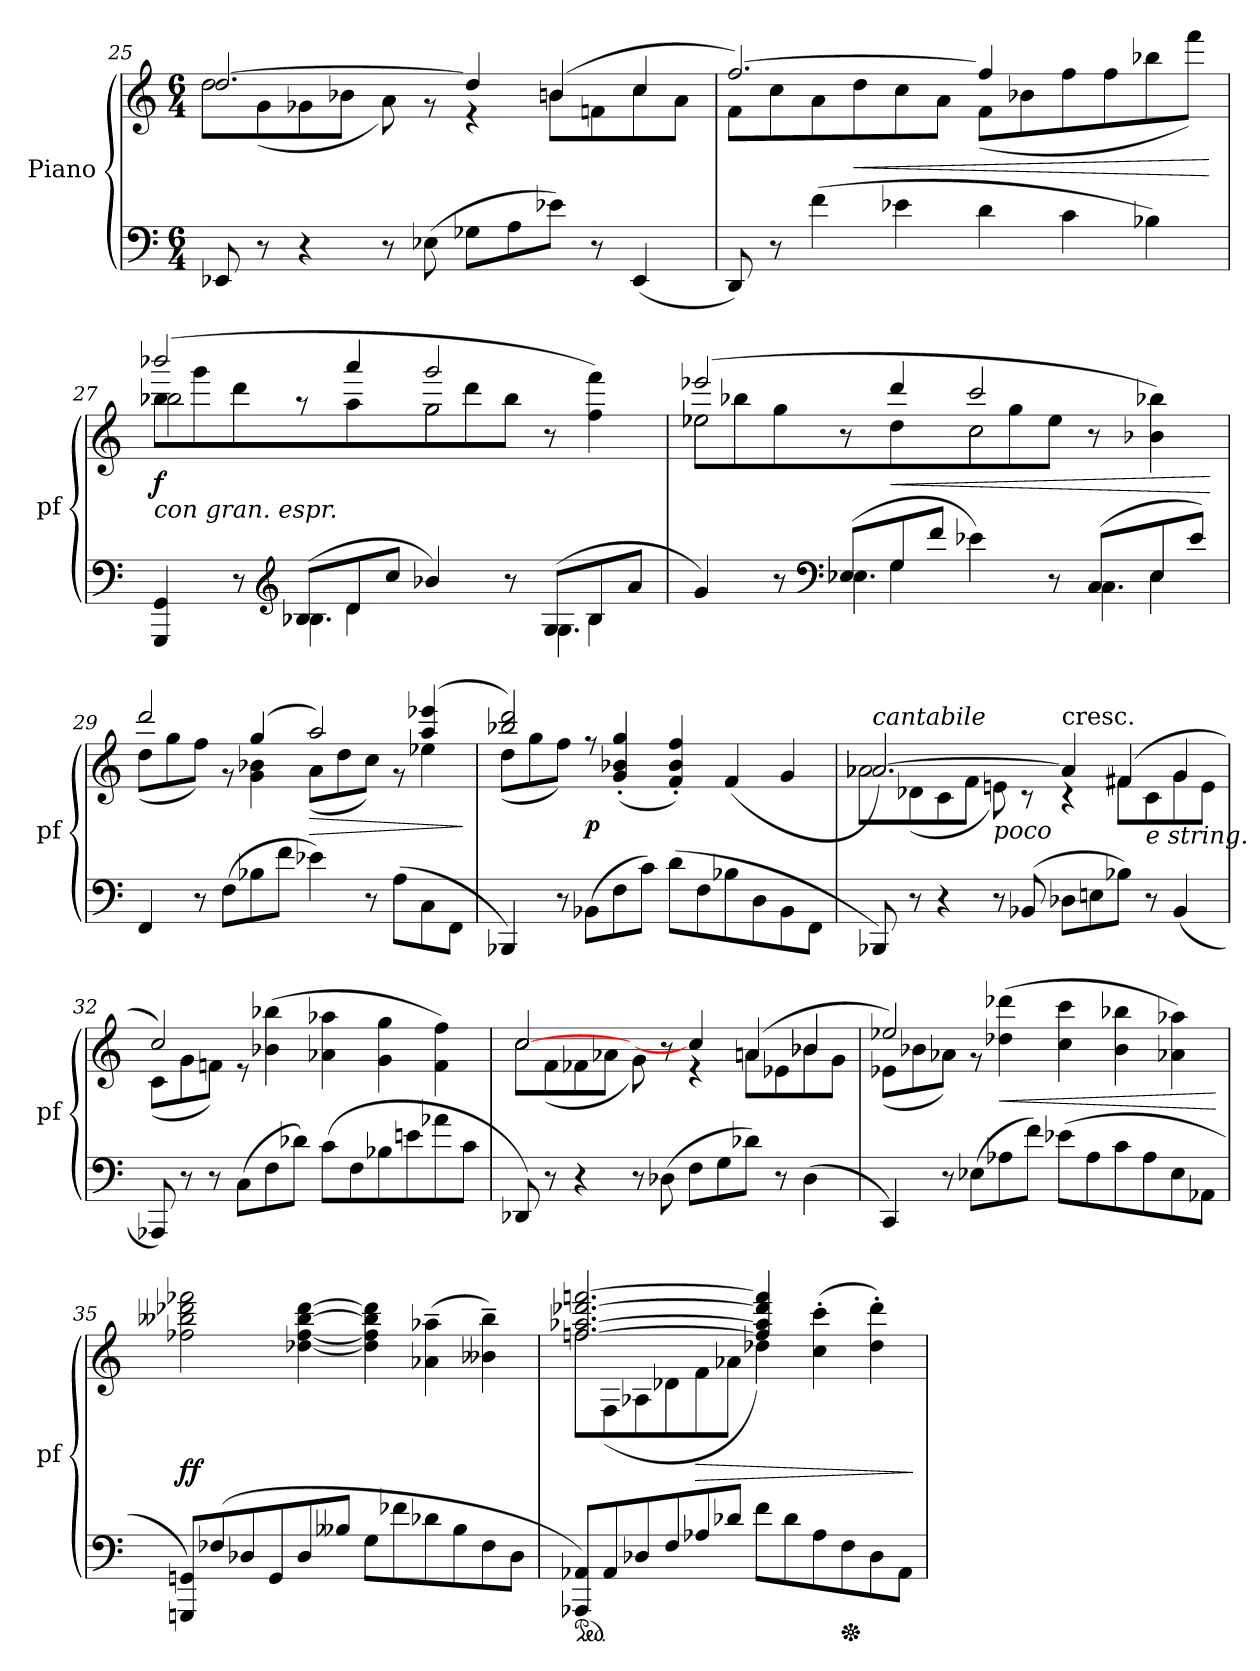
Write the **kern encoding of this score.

**kern	**kern	**dynam
*part2	*part1	*part1
*staff2	*staff1	*staff1
*I"Piano	*I"Piano	*
*I'pf	*I'pf	*
*clefF4	*clefG2	*
*k[]	*k[]	*
*a:	*a:	*
*M6/4	*M6/4	*
=25	=25	=25
*	*^	*
!	!	!LO:N:vis=2	!
8EE-X/	[2.dd/	8dd\	.
8r	.	(8g\	.
4r	.	8g-X\	.
.	.	8b-X\J	.
8r	.	8a\)	.
(8E-X\	.	8r	.
8G-X\L	4dd/]	4r	.
8A\	.	.	.
8e-X\J)	(4bn/	8b\L	.
8r	.	8fn\	.
(4EE-/	4cc/	8cc\	.
.	.	8a\J	.
=26	=26	=26	=26
8DD/)	[2.ff/)	8f\L	.
8r	.	8cc\	.
(4f\	.	8a\	.
!	!	!	!LO:HP:b
.	.	8dd\	<
4e-X\	.	8cc\	.
.	.	8a\J	.
4d\	4ff/]	(>8f\L	.
.	.	8b-X\	.
4c\	2ryy	8ff\	.
.	.	8ff\	.
4B-X\)	.	8bb-X\	.
.	.	8fff\J)	.
*	*v	*v	*
.	.	[
=27	=27	=27
*^	*^	*
*	*^	*	*	*
!	!	!	!LO:TX:b:i:t=con gran. espr.	!	!
!	!	!	!	!LO:N:vis=2	!
*	*	*	*	*^	*
4GGG/ 4GG/	4.ryy	2ryy	(2bbb-X/	8bb-X\	2bb-X\	f
.	.	.	.	8ggg\	.	.
8r	.	.	.	8ddd\J	.	.
*clefG2	*	*	*	*	*	*
(8B-X/L	4.B-X\	.	.	8r	.	.
8d/	.	4d\	4aaa/	4aa\	4ryy	.
8cc/J	.	.	.	.	.	.
!	!	!	!	!LO:N:vis=2	!	!
4b-X/)	4.ryy	2ryy	2ggg/	8gg\	2gg\	.
.	.	.	.	8ddd\	.	.
8r	.	.	.	8bb-\J	.	.
(8G/L	4.G\	.	.	8r	.	.
8B-/	.	4B-\	4ff\ 4fff\)	4ff\yy	4ryy	.
8a/J	.	.	.	.	.	.
=28	=28	=28	=28	=28	=28	=28
!	!	!	!	!LO:N:vis=2	!	!
4g/)	4.ryy	2ryy	(2eee-X/	8ee-X\	2ee-X\	.
.	.	.	.	8bb-X\	.	.
8r	.	.	.	8gg\J	.	.
*clefF4	*	*	*	*	*	*
(8E-X/L	4.E-X\	.	.	8r	.	.
!	!	!	!	!	!	!LO:HP:b
8G/	.	4G\	4ddd/	4dd\	4ryy	<
8f/J	.	.	.	.	.	.
!	!	!	!	!LO:N:vis=2	!	!
4e-X\)	4.ryy	2ryy	2ccc/	8cc\	2cc\	.
.	.	.	.	8gg\	.	.
8r	.	.	.	8ee-\J	.	.
(8C/L	4.C\	.	.	8r	.	.
8E-/	.	4E-\	4b-X\ 4bb-X\)	4b-X\yy	4ryy	.
8e-/J)	.	.	.	.	.	.
*v	*v	*v	*	*	*	*
*	*v	*v	*v	*
.	.	[
=29	=29	=29
*	*^	*
4FF/	2ddd/	(8dd\L	.
.	.	8gg\	.
8r	.	8ff\J)	.
(8F\L	.	8r	.
8B-X\	(4gg/	4g\ 4b-X\	.
8f\J	.	.	.
!	!	!	!LO:HP:b
4e-X\)	2aa/)	(8a\L	>
.	.	8dd\	.
8r	.	8cc\J)	.
(8A\L	.	8r	.
8C\	(4aa/ 4eee-X/	4ee-X\	.
8FF\J	.	.	.
*	*v	*v	*
.	.	]
=30	=30	=30
*	*^	*
4BBB-X/)	2bb-X/ 2ddd/)	(8dd\L	.
.	.	8gg\	.
8r	.	8ff\J)	.
(8BB-X\L	.	8rff	p
8F\	(>4g'/ 4b-X'/ 4gg'/	1ryy	.
8c\J)	.	.	.
(8d\L	4f'/ 4b-'/ 4ff'/)	.	.
8F\	.	.	.
8B-X\	(>4f/	.	.
8D\	.	.	.
8BB-\	4g/	.	.
8FF\J	.	.	.
=31	=31	=31	=31
!	!LO:TX:a:i:t=cantabile	!	!
!	!	!LO:N:vis=2	!
8BBB-X/)	[2.a-X/)	8a-X\	.
8r	.	(8d-X\	.
4r	.	8c\	.
.	.	8f\J	.
!	!	!LO:TX:b:i:t=poco	!
8r	.	8en\)	.
(8BB-X/	.	8r	.
!	!LO:TX:t=cresc.	!	!
8D-X\L	4a-/]	4r	.
8En\	.	.	.
8B-X\J)	(4f#X/	8f#X\L	.
!	!	!LO:TX:b:i:t=e string.	!
8r	.	8c\	.
(4BB-/	4g/	8g\	.
.	.	8e\J	.
=32	=32	=32	=32
8AAA-X/)	2cc/)	(8c\L	.
8r	.	8g\	.
8r	.	8fn\J)	.
(8C\L	.	8r	.
8F\	(4b-X\ 4bb-X\	1ryy	.
8d-X\J)	.	.	.
(8c\L	4a-X\ 4aa-X\	.	.
8F\	.	.	.
8B-X\	4g\ 4gg\	.	.
8en\	.	.	.
8a-X\	4f\ 4ff\)	.	.
8c\J	.	.	.
=33	=33	=33	=33
!	!	!LO:N:vis=2	!
8DD-X/)	[2cc/	8cc\	.
8r	.	(8f\	.
4r	.	8f-X\	.
.	.	8a-X\J	.
8r	4ryy	8g\)	.
(8D-X\	.	8r	.
8F\L	4cc/]	4r	.
8G\	.	.	.
8d-X\J)	(4an/	8a\L	.
8r	.	8e-X\	.
(4D-\	4b-X/	8b-X\	.
.	.	8g\J	.
=34	=34	=34	=34
4CC/)	2ee-X/)	(8e-X\L	.
.	.	8b-X\	.
8r	.	8a-X\J)	.
(8E-X\L	.	8r	.
!	!	!	!LO:HP:b
8A-X\	(4dd-X\ 4ddd-X\	1ryy	<
8f\J)	.	.	.
(8e-X\L	4cc\ 4ccc\	.	.
8A-\	.	.	.
8c\	4b-\ 4bb-X\	.	.
8A-\	.	.	.
8E-\	4a-X\ 4aa-X\)	.	.
8AA-X\J	.	.	.
*	*v	*v	*
.	.	[
=35	=35	=35
8GGGn/ 8GGn/L)	2ff-X\ 2bb--X\ 2ddd-X\ 2fff-X\	ff
(8F-X/	.	.
8D-X/	.	.
8GG/	.	.
8D-/	[4dd-X\ [4ff-\ [4bb--\ [4ddd-\	.
8B--X/J	.	.
8G\L	4dd-]\ 4ff-]\ 4bb--]\ 4ddd-]\	.
8f-X\	.	.
8d-X\	(4a-X~\ 4aa-X~\	.
8B--\	.	.
8F-\	4b--X~\ 4bb--~\)	.
8D-\J	.	.
=36	=36	=36
*	*^	*
!	!	!LO:N:vis=2	!
*ped	*	*	*
8AAA-X/ 8AA-X/L)	[2.ffn/ [2.aa-X/ [2.ddd-X/ [2.fffn/	8ff\	.
8AA-/	.	(8F\	.
8D-X/	.	8A-X\	.
8F/	.	8d-X\	.
!	!	!	!LO:HP:b
8A-X/	.	8f\	>
8d-X/J	.	8a-X\J	.
8f\L	4ff]/ 4aa-]/ 4ddd-]/ 4fff]/	4dd-X\)	.
8d-\	.	.	.
8A-\	(4cc'\ 4ccc'\	2ryy	.
*Xped	*	*	*
8F\	.	.	.
8D-\	4dd-'\ 4ddd-'\)	.	.
8AA-\J	.	.	.
*	*v	*v	*
.	.	]
=	=	=
*-	*-	*-
